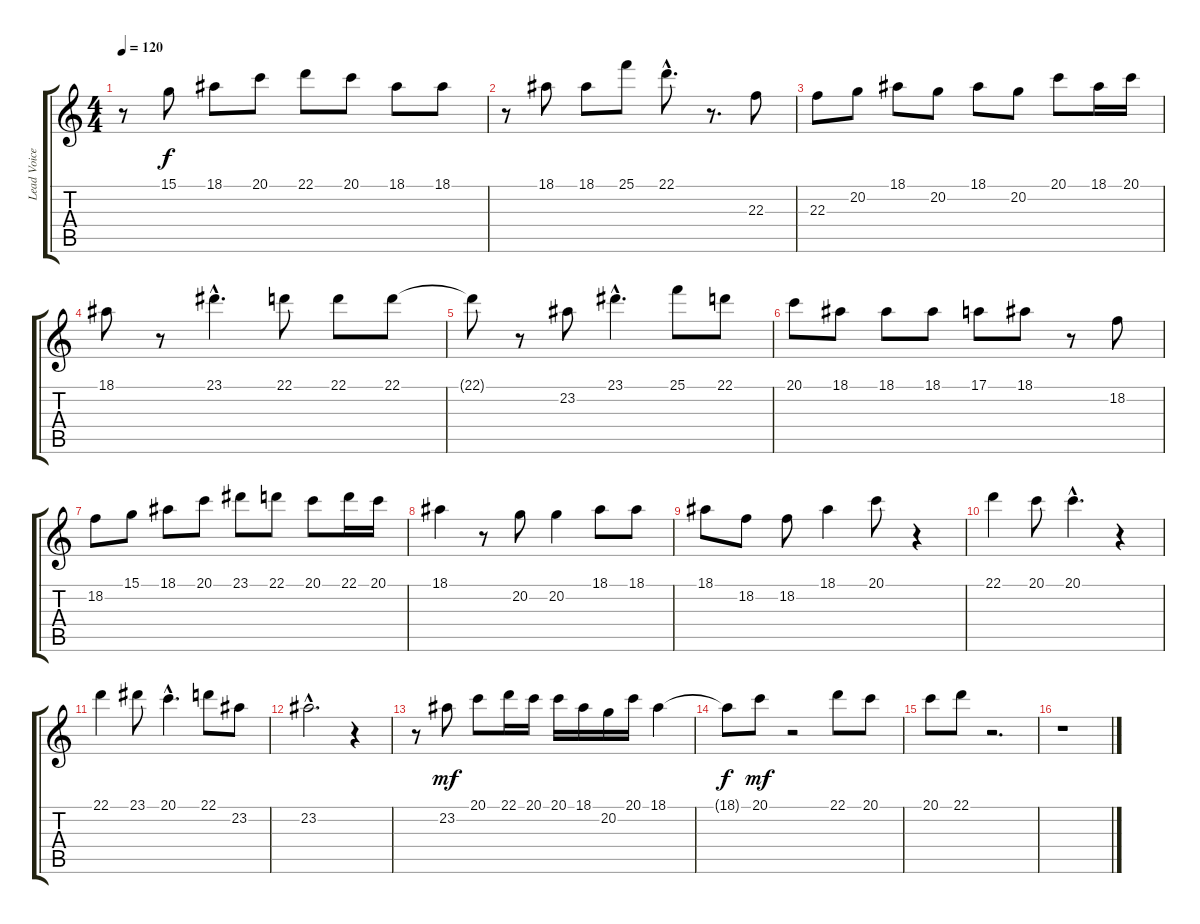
\track ("Lead Voice" "Lead Voice") {instrument flute}
\staff {score tabs}
\tuning (E4 B3 G3 D3 A2 E2) {hide}
\ts (4 4)
\tempo 120
\clef g2
\ks c
r.8{dy f} 15.1.8 18.1.8 20.1.8 22.1.8 20.1.8 18.1.8 18.1.8 |
r.8 18.1.8 18.1.8 25.1.8 22.1{hac}.8{d} r.8{d} 22.3.8 |
22.3.8 20.2.8 18.1.8 20.2.8 18.1.8 20.2.8 20.1.8 18.1.16 20.1.16 |
18.1.8 r.8 23.1{hac}.4{d} 22.1.8 22.1.8 22.1.8 |
22.1{t}.8 r.8 23.2.8 23.1{hac}.4{d} 25.1.8 22.1.8 |
20.1.8 18.1.8 18.1.8 18.1.8 17.1.8 18.1.8 r.8 18.2.8 |
18.2.8 15.1.8 18.1.8 20.1.8 23.1.8 22.1.8 20.1.8 22.1.16 20.1.16 |
18.1.4 r.8 20.2.8 20.2.4 18.1.8 18.1.8 |
18.1.8 18.2.8 18.2.8 18.1.4 20.1.8 r.4 |
22.1.4 20.1.8 20.1{hac}.4{d} r.4 |
22.1.4 23.1.8 20.1{hac}.4{d} 22.1.8 23.2.8 |
23.2{hac}.2{d} r.4 |
r.8 23.2.8{dy mf} 20.1.8 22.1.16 20.1.16 20.1.16 18.1.16 20.2.16 20.1.16 18.1.4 |
18.1{t}.8{dy f} 20.1.8{dy mf} r.2 22.1.8 20.1.8 |
20.1.8 22.1.8 r.2{d} |
r.1
